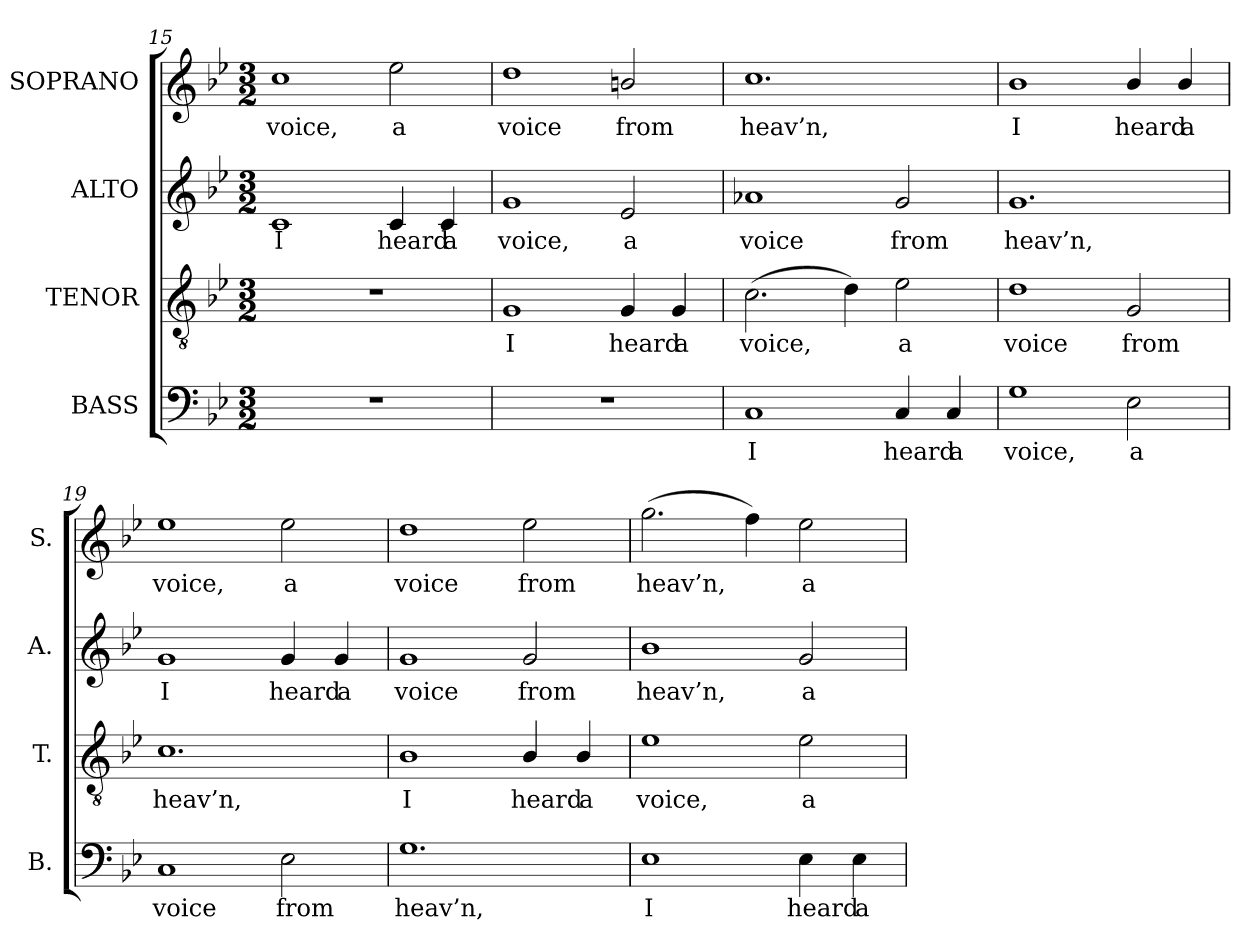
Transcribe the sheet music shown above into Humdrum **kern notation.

**kern	**text	**kern	**text	**kern	**text	**kern	**text
*part4	*part4	*part3	*part3	*part2	*part2	*part1	*part1
*staff4	*staff4	*staff3	*staff3	*staff2	*staff2	*staff1	*staff1
*I"BASS	*	*I"TENOR	*	*I"ALTO	*	*I"SOPRANO	*
*I'B.	*	*I'T.	*	*I'A.	*	*I'S.	*
*clefF4	*	*clefGv2	*	*clefG2	*	*clefG2	*
*	*	*ITrd7c12	*	*	*	*	*
*k[b-e-]	*	*k[b-e-]	*	*k[b-e-]	*	*k[b-e-]	*
*g:	*	*g:	*	*g:	*	*g:	*
*M3/2	*	*M3/2	*	*M3/2	*	*M3/2	*
=15	=15	=15	=15	=15	=15	=15	=15
!LO:N:vis=1	!	!LO:N:vis=1	!	!	!	!	!
!	!	!	!	!	!LO:LY:b:color=#000000	!	!
!	!	!	!	!	!	!	!LO:LY:b:color=#000000
1.r	.	1.r	.	1ci	I	1cci	voice,
!	!	!	!	!	!LO:LY:b:color=#000000	!	!
!	!	!	!	!	!	!	!LO:LY:b:color=#000000
.	.	.	.	4ci/	heard	2ee-i\	a
!	!	!	!	!	!LO:LY:b:color=#000000	!	!
.	.	.	.	4ci/	a	.	.
=16	=16	=16	=16	=16	=16	=16	=16
!LO:N:vis=1	!	!	!	!	!	!	!
!	!	!	!LO:LY:b:color=#000000	!	!	!	!
!	!	!	!	!	!LO:LY:b:color=#000000	!	!
!	!	!	!	!	!	!	!LO:LY:b:color=#000000
1.r	.	1GGi	I	1gi	voice,	1ddi	voice
!	!	!	!LO:LY:b:color=#000000	!	!	!	!
!	!	!	!	!	!LO:LY:b:color=#000000	!	!
!	!	!	!	!	!	!	!LO:LY:b:color=#000000
.	.	4GGi/	heard	2e-i/	a	2bni/	from
!	!	!	!LO:LY:b:color=#000000	!	!	!	!
.	.	4GGi/	a	.	.	.	.
=17	=17	=17	=17	=17	=17	=17	=17
!	!LO:LY:b:color=#000000	!	!	!	!	!	!
!	!	!	!LO:LY:b:color=#000000	!	!	!	!
!	!	!	!	!	!LO:LY:b:color=#000000	!	!
!	!	!	!	!	!	!	!LO:LY:b:color=#000000
1Ci	I	(2.Ci\	voice,	1a-Xi	voice	1.cci	heav’n,
.	.	4Di\)	.	.	.	.	.
!	!LO:LY:b:color=#000000	!	!	!	!	!	!
!	!	!	!LO:LY:b:color=#000000	!	!	!	!
!	!	!	!	!	!LO:LY:b:color=#000000	!	!
4Ci/	heard	2E-i\	a	2gi/	from	.	.
!	!LO:LY:b:color=#000000	!	!	!	!	!	!
4Ci/	a	.	.	.	.	.	.
=18	=18	=18	=18	=18	=18	=18	=18
!	!LO:LY:b:color=#000000	!	!	!	!	!	!
!	!	!	!LO:LY:b:color=#000000	!	!	!	!
!	!	!	!	!	!LO:LY:b:color=#000000	!	!
!	!	!	!	!	!	!	!LO:LY:b:color=#000000
1Gi	voice,	1Di	voice	1.gi	heav’n,	1b-i	I
!	!LO:LY:b:color=#000000	!	!	!	!	!	!
!	!	!	!LO:LY:b:color=#000000	!	!	!	!
!	!	!	!	!	!	!	!LO:LY:b:color=#000000
2E-i\	a	2GGi/	from	.	.	4b-i/	heard
!	!	!	!	!	!	!	!LO:LY:b:color=#000000
.	.	.	.	.	.	4b-i/	a
=19	=19	=19	=19	=19	=19	=19	=19
!	!LO:LY:b:color=#000000	!	!	!	!	!	!
!	!	!	!LO:LY:b:color=#000000	!	!	!	!
!	!	!	!	!	!LO:LY:b:color=#000000	!	!
!	!	!	!	!	!	!	!LO:LY:b:color=#000000
1Ci	voice	1.Ci	heav’n,	1gi	I	1ee-i	voice,
!	!LO:LY:b:color=#000000	!	!	!	!	!	!
!	!	!	!	!	!LO:LY:b:color=#000000	!	!
!	!	!	!	!	!	!	!LO:LY:b:color=#000000
2E-i\	from	.	.	4gi/	heard	2ee-i\	a
!	!	!	!	!	!LO:LY:b:color=#000000	!	!
.	.	.	.	4gi/	a	.	.
=20	=20	=20	=20	=20	=20	=20	=20
!	!LO:LY:b:color=#000000	!	!	!	!	!	!
!	!	!	!LO:LY:b:color=#000000	!	!	!	!
!	!	!	!	!	!LO:LY:b:color=#000000	!	!
!	!	!	!	!	!	!	!LO:LY:b:color=#000000
1.Gi	heav’n,	1BB-i	I	1gi	voice	1ddi	voice
!	!	!	!LO:LY:b:color=#000000	!	!	!	!
!	!	!	!	!	!LO:LY:b:color=#000000	!	!
!	!	!	!	!	!	!	!LO:LY:b:color=#000000
.	.	4BB-i/	heard	2gi/	from	2ee-i\	from
!	!	!	!LO:LY:b:color=#000000	!	!	!	!
.	.	4BB-i/	a	.	.	.	.
!!LO:PB:g=z
=21	=21	=21	=21	=21	=21	=21	=21
!	!LO:LY:b:color=#000000	!	!	!	!	!	!
!	!	!	!LO:LY:b:color=#000000	!	!	!	!
!	!	!	!	!	!LO:LY:b:color=#000000	!	!
!	!	!	!	!	!	!	!LO:LY:b:color=#000000
1E-i	I	1E-i	voice,	1b-i	heav’n,	(2.ggi\	heav’n,
.	.	.	.	.	.	4ffi\)	.
!	!LO:LY:b:color=#000000	!	!	!	!	!	!
!	!	!	!LO:LY:b:color=#000000	!	!	!	!
!	!	!	!	!	!LO:LY:b:color=#000000	!	!
!	!	!	!	!	!	!	!LO:LY:b:color=#000000
4E-i\	heard	2E-i\	a	2gi/	a	2ee-i\	a
!	!LO:LY:b:color=#000000	!	!	!	!	!	!
4E-i\	a	.	.	.	.	.	.
=	=	=	=	=	=	=	=
*-	*-	*-	*-	*-	*-	*-	*-
